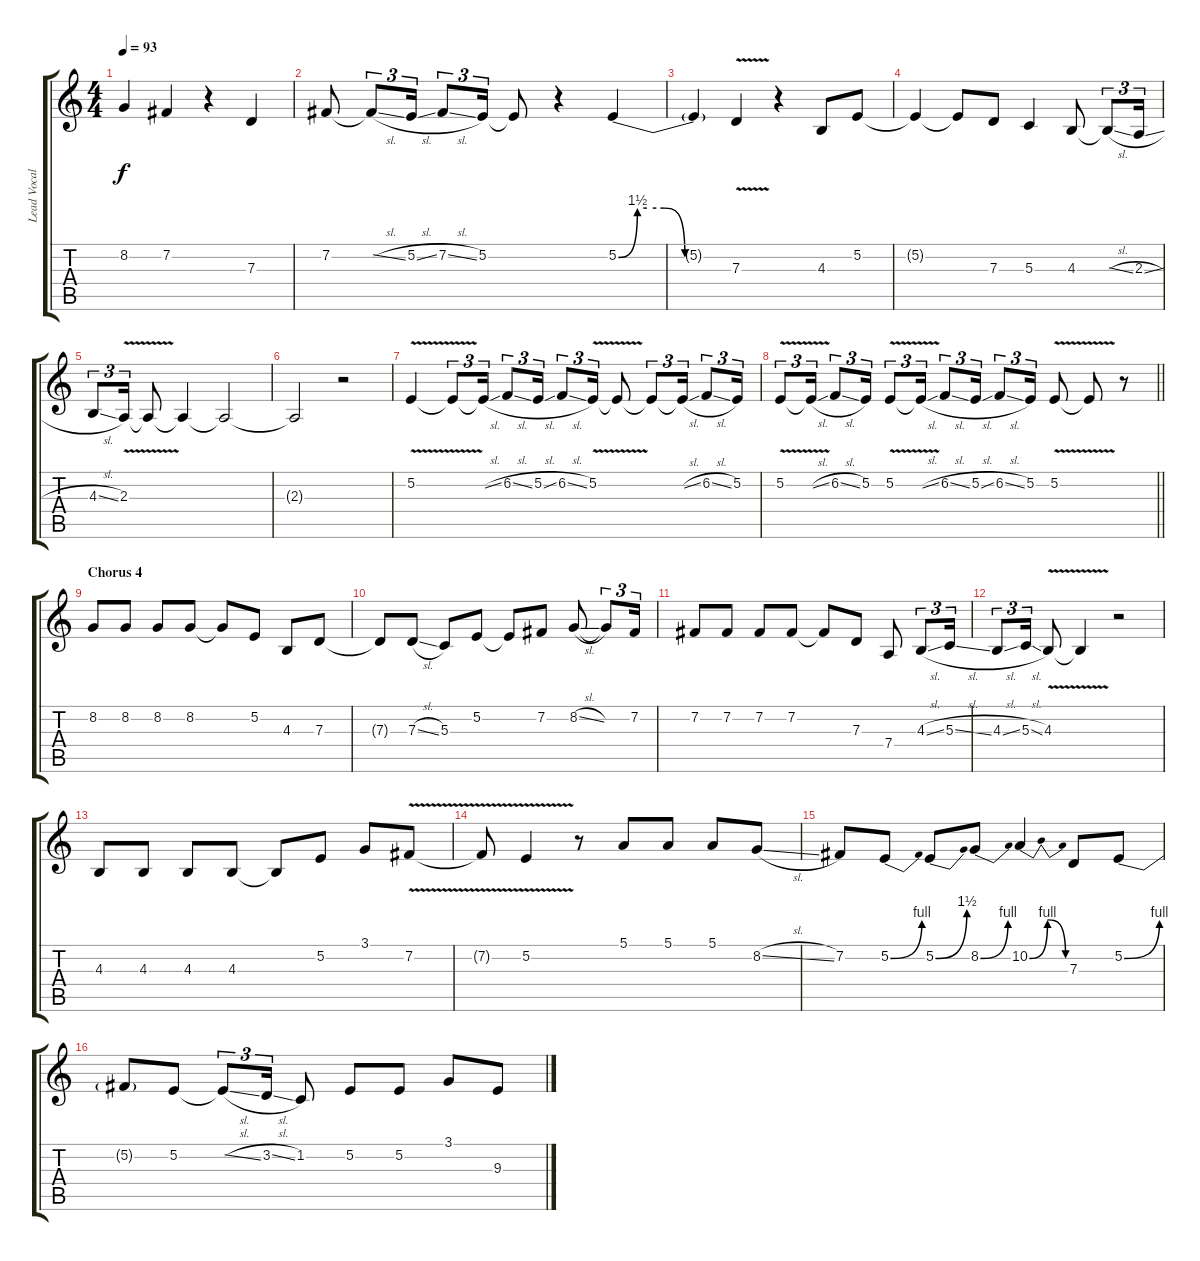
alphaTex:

\track ("Lead Vocals" "Lead Vocal") {instrument tenorsax}
\staff {score tabs}
\tuning (E4 B3 G3 D3 A2 E2) {hide}
\ts (4 4)
\tempo 93
\clef g2
\ks c
8.2{t}.4{dy f} 7.2.4 r.4 7.3.4 |
7.2.8 7.2{sl t}.8{tu (3 2)} 5.2{sl}.16{tu (3 2)} 7.2{sl}.8{tu (3 2)} 5.2.16{tu (3 2)} 5.2{t}.8 r.4 5.2{be (custom 0 0 10 6 15 6 20 6 24 6 35 0 60 0)}.4 |
5.2{t}.4 7.3{v}.4 r.4 4.3.8 5.2.8 |
5.2{t}.4 5.2{t}.8 7.3.8 5.3.4 4.3.8 4.3{sl t}.8{tu (3 2)} 2.3{sl}.16{tu (3 2)} |
4.3{sl}.8{tu (3 2)} 2.3{v}.16{tu (3 2)} 2.3{t}.8 2.3{t}.4 2.3{t}.2 |
2.3{t}.2 r.2 |
5.2{v}.4 5.2{t}.8{tu (3 2)} 5.2{sl t}.16{tu (3 2)} 6.2{sl}.8{tu (3 2)} 5.2{sl}.16{tu (3 2)} 6.2{sl}.8{tu (3 2)} 5.2{v}.16{tu (3 2)} 5.2{t}.8 5.2{t}.8{tu (3 2)} 5.2{sl t}.16{tu (3 2)} 6.2{sl}.8{tu (3 2)} 5.2.16{tu (3 2)} |
\barLineRight lightlight
5.2{v}.8{tu (3 2)} 5.2{sl t}.16{tu (3 2)} 6.2{sl}.8{tu (3 2)} 5.2.16{tu (3 2)} 5.2{v}.8{tu (3 2)} 5.2{sl t}.16{tu (3 2)} 6.2{sl}.8{tu (3 2)} 5.2{sl}.16{tu (3 2)} 6.2{sl}.8{tu (3 2)} 5.2.16{tu (3 2)} 5.2{v}.8 5.2{t}.8 r.8 |
\section ("" "Chorus 4")
8.2.8 8.2.8 8.2.8 8.2.8 8.2{t}.8 5.2.8 4.3.8 7.3.8 |
7.3{t}.8 7.3{sl}.8 5.3.8 5.2.8 5.2{t}.8 7.2.8 8.2{sl}.8 8.2{t}.8{tu (3 2)} 7.2.16{tu (3 2)} |
7.2.8 7.2.8 7.2.8 7.2.8 7.2{t}.8 7.3.8 7.4.8 4.3{sl}.8{tu (3 2)} 5.3{sl}.16{tu (3 2)} |
4.3{sl}.8{tu (3 2)} 5.3{sl}.16{tu (3 2)} 4.3{v}.8 4.3{t}.4 r.2 |
4.3.8 4.3.8 4.3.8 4.3.8 4.3{t}.8 5.2.8 3.1.8 7.2{v}.8 |
7.2{t}.8 5.2{v}.4 r.8 5.1.8 5.1.8 5.1.8 8.2{sl}.8 |
7.2.8 5.2{be (bend 0 0 60 4)}.8 5.2{be (bend 0 0 60 6)}.8 8.2{be (bend 0 0 60 4)}.8 10.2{be (bendrelease 0 0 15 4 45 4 60 0)}.4 7.3.8 5.2{be (bend 0 0 60 4)}.8 |
5.2{t}.8 5.2.8 5.2{sl t}.8{tu (3 2)} 3.2{sl}.16{tu (3 2)} 1.2.8 5.2.8 5.2.8 3.1.8 9.3{sl}.8
